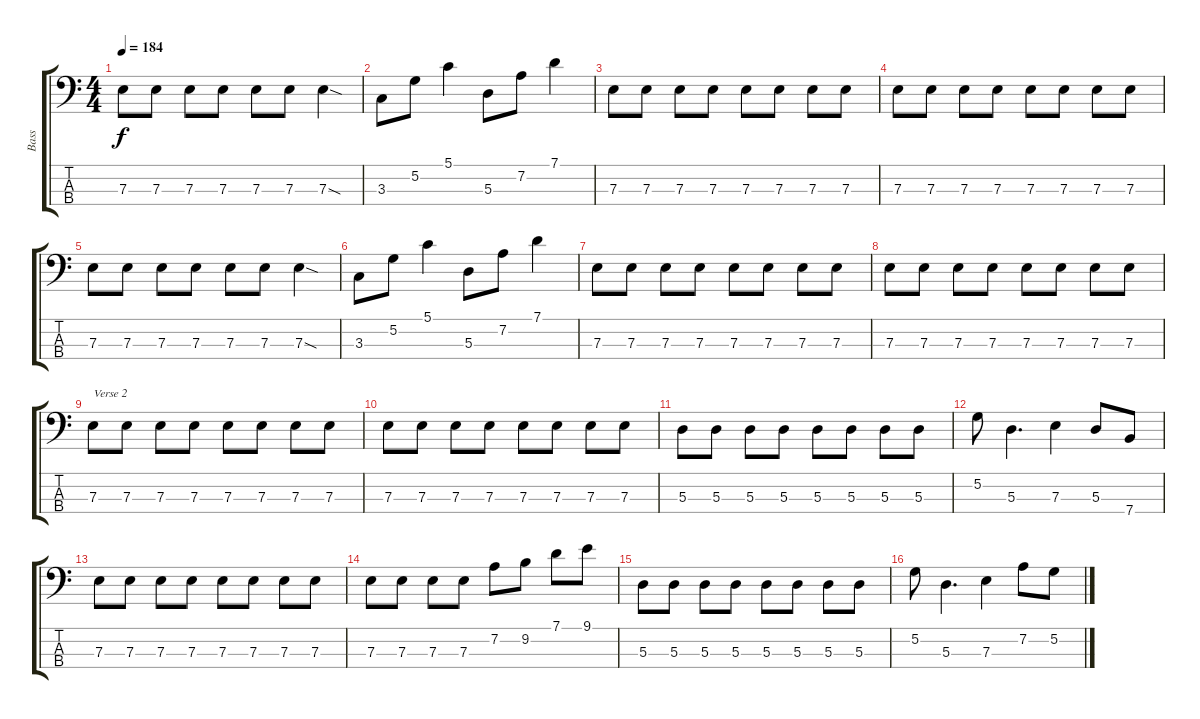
\track ("Bass" "Bass") {instrument electricbassfinger}
\staff {score tabs}
\tuning (G2 D2 A1 E1) {hide}
\ts (4 4)
\tempo 184
\clef f4
\ks c
7.3.8{dy f} 7.3.8 7.3.8 7.3.8 7.3.8 7.3.8 7.3{sod}.4 |
3.3.8 5.2.8 5.1.4 5.3.8 7.2.8 7.1.4 |
7.3.8 7.3.8 7.3.8 7.3.8 7.3.8 7.3.8 7.3.8 7.3.8 |
7.3.8 7.3.8 7.3.8 7.3.8 7.3.8 7.3.8 7.3.8 7.3.8 |
7.3.8 7.3.8 7.3.8 7.3.8 7.3.8 7.3.8 7.3{sod}.4 |
3.3.8 5.2.8 5.1.4 5.3.8 7.2.8 7.1.4 |
7.3.8 7.3.8 7.3.8 7.3.8 7.3.8 7.3.8 7.3.8 7.3.8 |
7.3.8 7.3.8 7.3.8 7.3.8 7.3.8 7.3.8 7.3.8 7.3.8 |
7.3.8{txt "Verse 2"} 7.3.8 7.3.8 7.3.8 7.3.8 7.3.8 7.3.8 7.3.8 |
7.3.8 7.3.8 7.3.8 7.3.8 7.3.8 7.3.8 7.3.8 7.3.8 |
5.3.8 5.3.8 5.3.8 5.3.8 5.3.8 5.3.8 5.3.8 5.3.8 |
5.2.8 5.3.4{d} 7.3.4 5.3.8 7.4.8 |
7.3.8 7.3.8 7.3.8 7.3.8 7.3.8 7.3.8 7.3.8 7.3.8 |
7.3.8 7.3.8 7.3.8 7.3.8 7.2.8 9.2.8 7.1.8 9.1.8 |
5.3.8 5.3.8 5.3.8 5.3.8 5.3.8 5.3.8 5.3.8 5.3.8 |
5.2.8 5.3.4{d} 7.3.4 7.2.8 5.2.8
